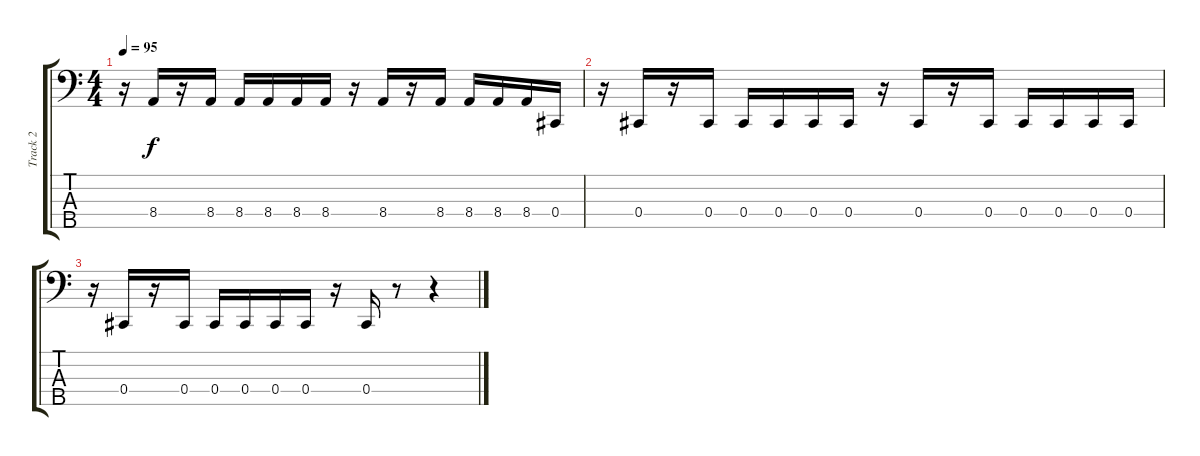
\track ("Track 2" "Track 2") {instrument electricbassfinger}
\staff {score tabs}
\tuning (Gb2 Db2 Ab1 Db1 Bb0) {hide}
\ts (4 4)
\tempo 95
\clef f4
\ks c
r.16{dy f} 8.4.16 r.16 8.4.16 8.4.16 8.4.16 8.4.16 8.4.16 r.16 8.4.16 r.16 8.4.16 8.4.16 8.4.16 8.4.16 0.4.16 |
r.16 0.4.16 r.16 0.4.16 0.4.16 0.4.16 0.4.16 0.4.16 r.16 0.4.16 r.16 0.4.16 0.4.16 0.4.16 0.4.16 0.4.16 |
r.16 0.4.16 r.16 0.4.16 0.4.16 0.4.16 0.4.16 0.4.16 r.16 0.4.16 r.8 r.4
